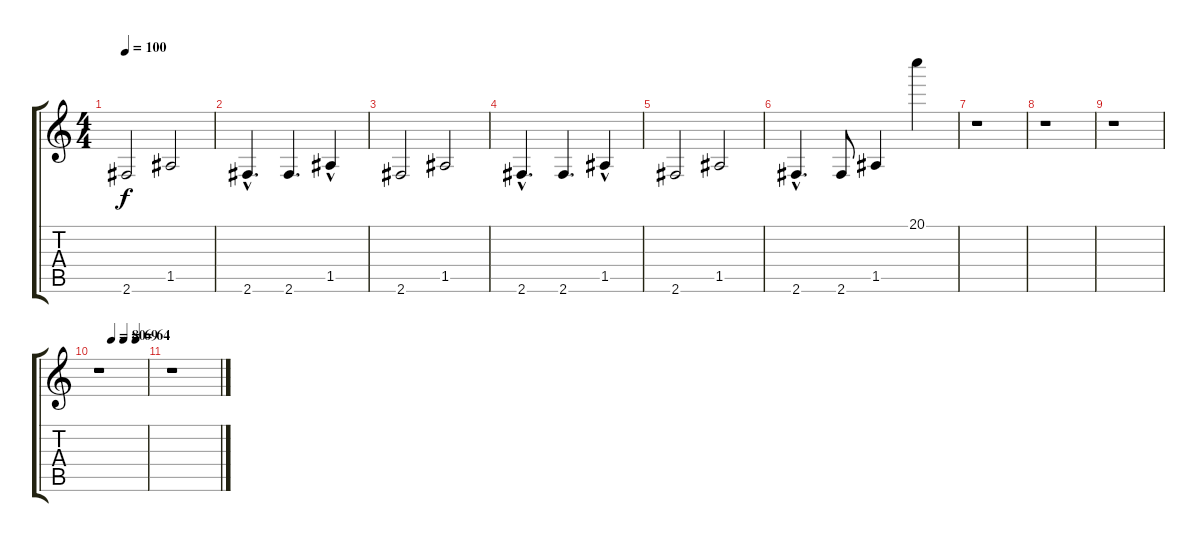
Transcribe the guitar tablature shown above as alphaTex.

\track "" {instrument electricguitarjazz}
\staff {score tabs}
\tuning (E4 B3 G3 D3 A2 E2) {hide}
\ts (4 4)
\tempo 100
\clef g2
\ks c
2.6.2{dy f} 1.5.2 |
2.6{hac}.4{d} 2.6.4{d} 1.5{hac}.4 |
2.6.2 1.5.2 |
2.6{hac}.4{d} 2.6.4{d} 1.5{hac}.4 |
2.6.2 1.5.2 |
2.6{hac}.4{d} 2.6.8 1.5.4 20.1.4 |
r.1 |
r.1 |
r.1 |
\tempo (80 0.28125)
\tempo (69 0.53125)
\tempo (64 0.78125)
r.1 |
r.1
